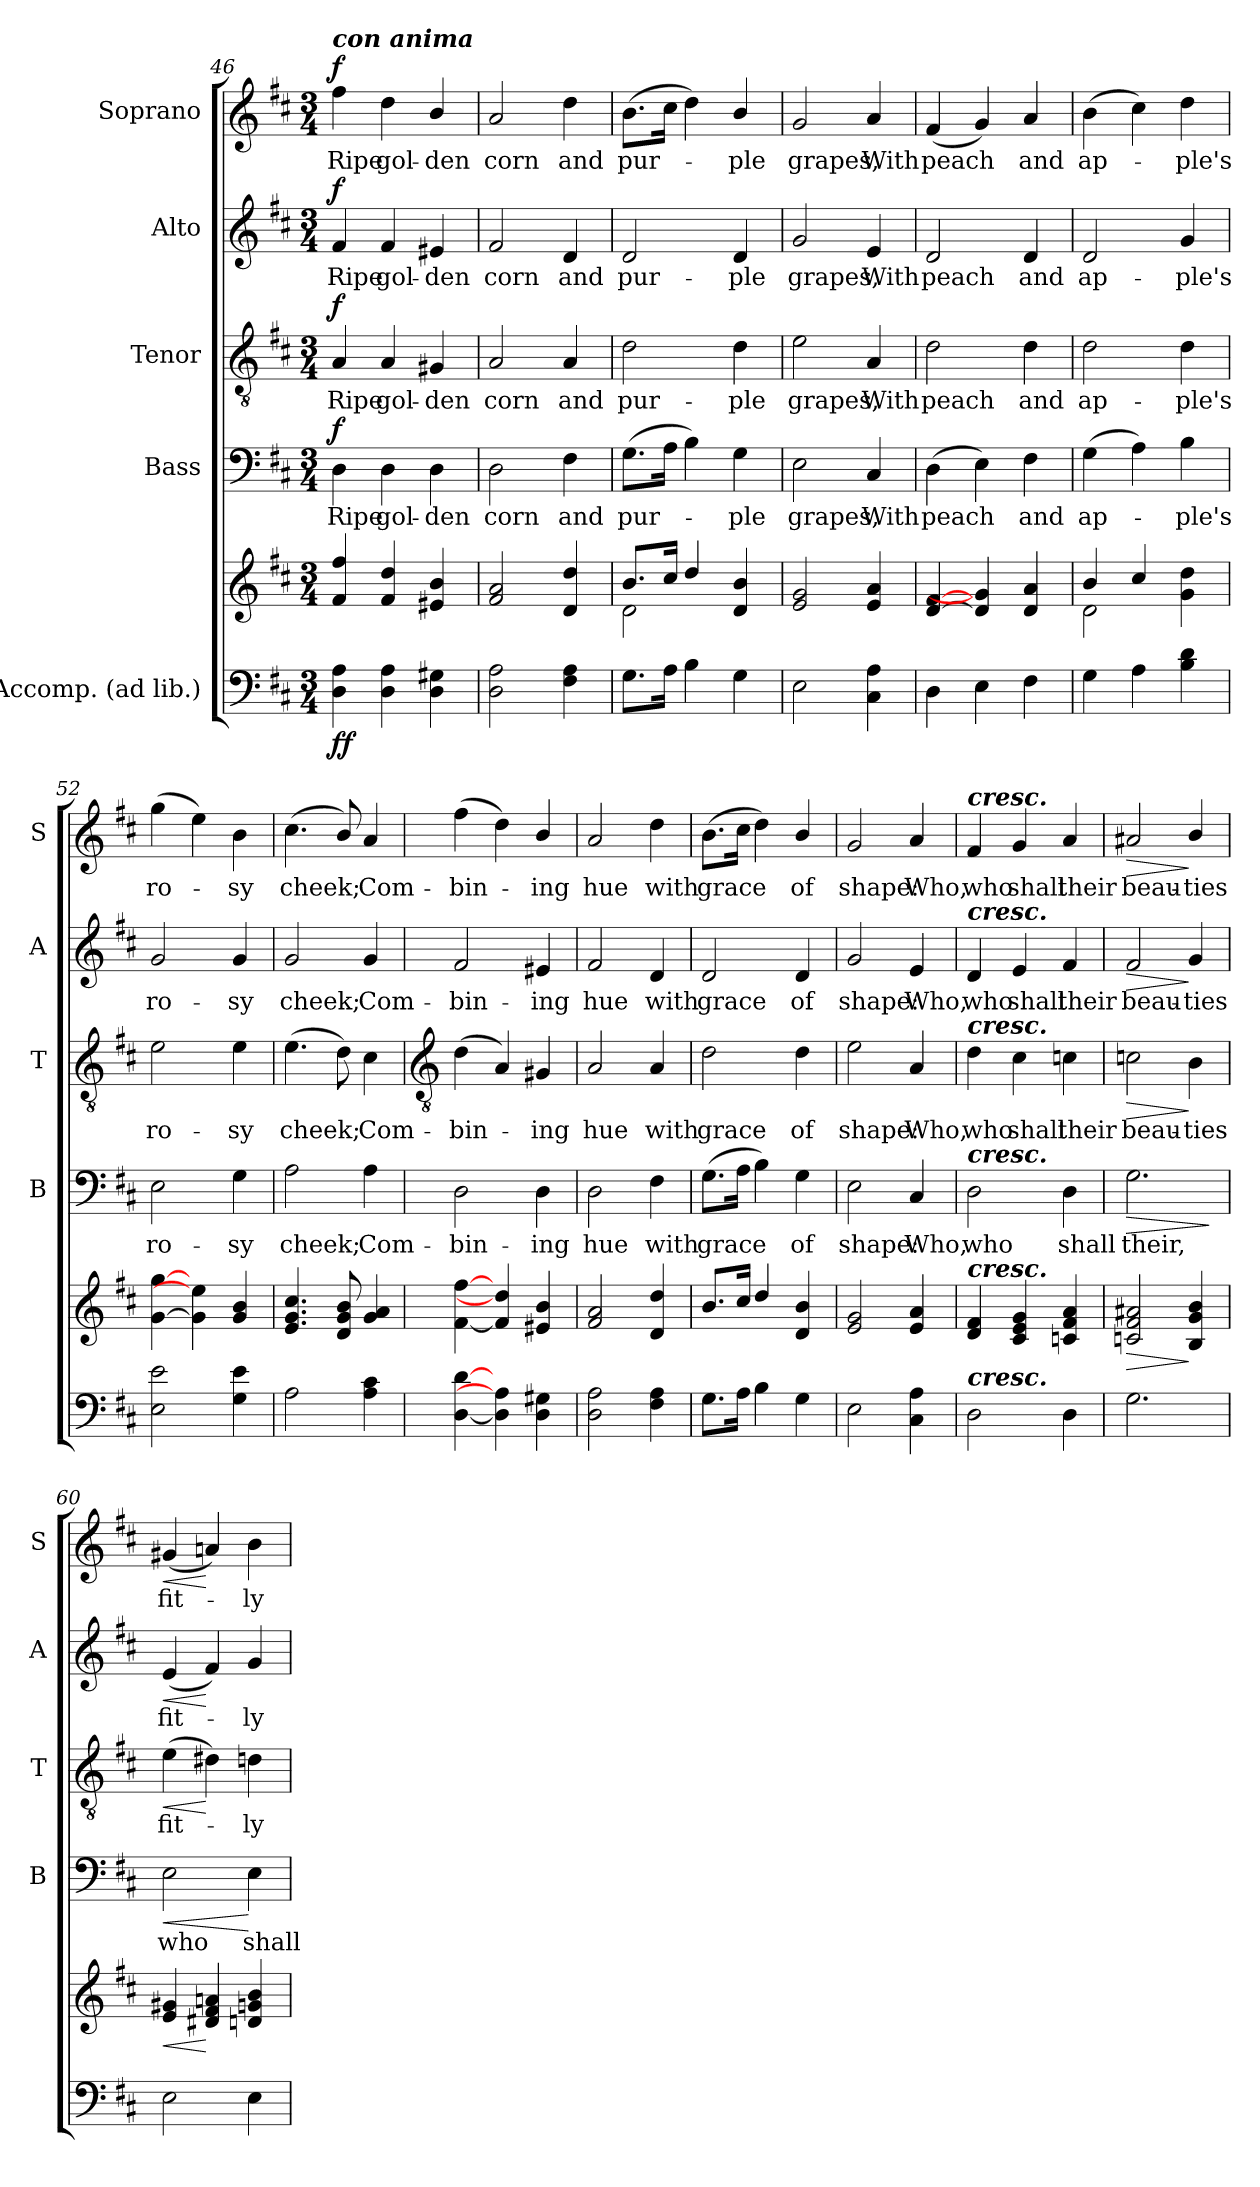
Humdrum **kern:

**kern	**kern	**dynam	**kern	**text	**dynam	**kern	**text	**dynam	**kern	**text	**dynam	**kern	**text	**dynam
*part5	*part5	*part5	*part4	*part4	*part4	*part3	*part3	*part3	*part2	*part2	*part2	*part1	*part1	*part1
*staff6	*staff5	*staff5/6	*staff4	*staff4	*staff4	*staff3	*staff3	*staff3	*staff2	*staff2	*staff2	*staff1	*staff1	*staff1
*I"Accomp. (ad lib.)	*	*	*I"Bass	*	*	*I"Tenor	*	*	*I"Alto	*	*	*I"Soprano	*	*
*	*	*	*I'B	*	*	*I'T	*	*	*I'A	*	*	*I'S	*	*
!!LO:LB:g=z
*clefF4	*clefG2	*	*clefF4	*	*	*clefGv2	*	*	*clefG2	*	*	*clefG2	*	*
*k[f#c#]	*k[f#c#]	*	*k[f#c#]	*	*	*k[f#c#]	*	*	*k[f#c#]	*	*	*k[f#c#]	*	*
*D:	*D:	*	*D:	*	*	*D:	*	*	*D:	*	*	*D:	*	*
*M3/4	*M3/4	*	*M3/4	*	*	*M3/4	*	*	*M3/4	*	*	*M3/4	*	*
*MM126	*MM126	*	*MM126	*	*	*MM126	*	*	*MM126	*	*	*MM126	*	*
=46	=46	=46	=46	=46	=46	=46	=46	=46	=46	=46	=46	=46	=46	=46
*	*^	*	*	*	*	*	*	*	*	*	*	*	*	*
!	!	!	!	!	!	!	!	!	!	!	!	!	!LO:TX:a:Bi:t=con anima	!	!
!	!	!LO:N:vis=1	!LO:DY:b=2	!	!LO:LY:b	!	!	!LO:LY:b	!	!	!LO:LY:b	!	!	!LO:LY:b	!
!	!	!	!LO:DY:n=1:b	!	!	!LO:DY:b	!	!	!LO:DY:b	!	!	!LO:DY:b	!	!	!LO:DY:b
4D 4A	4f# 4ff#	2.ryy	f f	4D	Ripe	f	4A	Ripe	f	4f#	Ripe	f	4ff#	Ripe	f
!	!	!	!	!	!LO:LY:b	!	!	!LO:LY:b	!	!	!LO:LY:b	!	!	!LO:LY:b	!
4D 4A	4f# 4dd	.	.	4D	gol-	.	4A	gol-	.	4f#	gol-	.	4dd	gol-	.
!	!	!	!	!	!LO:LY:b	!	!	!LO:LY:b	!	!	!LO:LY:b	!	!	!LO:LY:b	!
4D 4G#X	4e#X/ 4b/	.	.	4D	-den	.	4G#X	-den	.	4e#X	-den	.	4b/	-den	.
=47	=47	=47	=47	=47	=47	=47	=47	=47	=47	=47	=47	=47	=47	=47	=47
!	!	!LO:N:vis=1	!	!	!LO:LY:b	!	!	!LO:LY:b	!	!	!LO:LY:b	!	!	!LO:LY:b	!
2D 2A	2f# 2a	2.ryy	.	2D	corn	.	2A	corn	.	2f#	corn	.	2a	corn	.
!	!	!	!	!	!LO:LY:b	!	!	!LO:LY:b	!	!	!LO:LY:b	!	!	!LO:LY:b	!
4F# 4A	4d 4dd	.	.	4F#	and	.	4A	and	.	4d	and	.	4dd	and	.
=48	=48	=48	=48	=48	=48	=48	=48	=48	=48	=48	=48	=48	=48	=48	=48
!	!	!	!	!	!LO:LY:b	!	!	!LO:LY:b	!	!	!LO:LY:b	!	!	!LO:LY:b	!
8.GL	8.b/L	2d\	.	(>8.GL	pur-	.	2d	pur-	.	2d	pur-	.	(>8.bL	pur-	.
16AJ	16cc#/J	.	.	16AJ	.	.	.	.	.	.	.	.	16cc#J	.	.
4B	4dd/	.	.	4B)	.	.	.	.	.	.	.	.	4dd)	.	.
!	!	!	!	!	!LO:LY:b	!	!	!LO:LY:b	!	!	!LO:LY:b	!	!	!LO:LY:b	!
4G	4d/ 4b/	4ryy	.	4G	ple	.	4d	-ple	.	4d	-ple	.	4b/	ple	.
=49	=49	=49	=49	=49	=49	=49	=49	=49	=49	=49	=49	=49	=49	=49	=49
!	!	!LO:N:vis=1	!	!	!LO:LY:b	!	!	!LO:LY:b	!	!	!LO:LY:b	!	!	!LO:LY:b	!
2E	2e 2g	2.ryy	.	2E	grapes,	.	2e	grapes,	.	2g	grapes,	.	2g	grapes,	.
!	!	!	!	!	!LO:LY:b	!	!	!LO:LY:b	!	!	!LO:LY:b	!	!	!LO:LY:b	!
4C# 4A	4e 4a	.	.	4C#	With	.	4A	With	.	4e	With	.	4a	With	.
=50	=50	=50	=50	=50	=50	=50	=50	=50	=50	=50	=50	=50	=50	=50	=50
!	!	!LO:N:vis=1	!	!	!LO:LY:b	!	!	!LO:LY:b	!	!	!LO:LY:b	!	!	!LO:LY:b	!
4D	[4d [4f#	2.ryy	.	(>4D	peach	.	2d	peach	.	2d	peach	.	(<4f#	peach	.
4E	4d] 4g]	.	.	4E)	.	.	.	.	.	.	.	.	4g)	.	.
!	!	!	!	!	!LO:LY:b	!	!	!LO:LY:b	!	!	!LO:LY:b	!	!	!LO:LY:b	!
4F#	4d 4a	.	.	4F#	and	.	4d	and	.	4d	and	.	4a	and	.
=51	=51	=51	=51	=51	=51	=51	=51	=51	=51	=51	=51	=51	=51	=51	=51
!	!	!	!	!	!LO:LY:b	!	!	!LO:LY:b	!	!	!LO:LY:b	!	!	!LO:LY:b	!
4G	4b/	2d\	.	(>4G	ap-	.	2d	ap-	.	2d	ap-	.	(>4b	ap-	.
4A	4cc#/	.	.	4A)	.	.	.	.	.	.	.	.	4cc#)	.	.
!	!	!	!	!	!LO:LY:b	!	!	!LO:LY:b	!	!	!LO:LY:b	!	!	!LO:LY:b	!
4B 4d	4g 4dd	4ryy	.	4B	ple's	.	4d	-ple's	.	4g	-ple's	.	4dd	ple's	.
=52	=52	=52	=52	=52	=52	=52	=52	=52	=52	=52	=52	=52	=52	=52	=52
!	!	!	!	!	!LO:LY:b	!	!	!LO:LY:b	!	!	!LO:LY:b	!	!	!LO:LY:b	!
2E 2e	[4g\ [4gg\	2.ryy	.	2E	ro-	.	2e	ro-	.	2g	ro-	.	(>4gg	ro-	.
.	4g\] 4ee\]	.	.	.	.	.	.	.	.	.	.	.	4ee)	.	.
!	!	!	!	!	!LO:LY:b	!	!	!LO:LY:b	!	!	!LO:LY:b	!	!	!LO:LY:b	!
4G 4e	4g 4b	.	.	4G	-sy	.	4e	-sy	.	4g	-sy	.	4b	sy	.
=53	=53	=53	=53	=53	=53	=53	=53	=53	=53	=53	=53	=53	=53	=53	=53
!	!	!	!	!	!LO:LY:b	!	!	!LO:LY:b	!	!	!LO:LY:b	!	!	!LO:LY:b	!
2A	4.e/ 4.g/ 4.cc#/	2.ryy	.	2A	cheek;	.	(>4.e	cheek;	.	2g	cheek;	.	(<4.cc#	cheek;	.
.	8d/ 8g/ 8b/	.	.	.	.	.	8d)	.	.	.	.	.	8b/)	.	.
!	!	!	!	!	!LO:LY:b	!	!	!LO:LY:b	!	!	!LO:LY:b	!	!	!LO:LY:b	!
4A 4c#	4g 4a	.	.	4A	Com-	.	4c#	Com-	.	4g	Com-	.	4a	Com-	.
*	*v	*v	*	*	*	*	*	*	*	*	*	*	*	*	*
!!LO:LB:g=z
=54	=54	=54	=54	=54	=54	=54	=54	=54	=54	=54	=54	=54	=54	=54
*	*	*	*	*	*	*clefGv2	*	*	*	*	*	*	*	*
!	!	!	!	!LO:LY:b	!	!	!LO:LY:b	!	!	!LO:LY:b	!	!	!LO:LY:b	!
[4D [4d	[4f#\ [4ff#\	.	2D	-bin-	.	(<4d	-bin-	.	2f#	-bin-	.	(>4ff#	-bin-	.
4D] 4A]	4f#/] 4dd/]	.	.	.	.	4A)	.	.	.	.	.	4dd)	.	.
!	!	!	!	!LO:LY:b	!	!	!LO:LY:b	!	!	!LO:LY:b	!	!	!LO:LY:b	!
4D 4G#X	4e#X/ 4b/	.	4D	-ing	.	4G#X	ing	.	4e#X	-ing	.	4b/	ing	.
=55	=55	=55	=55	=55	=55	=55	=55	=55	=55	=55	=55	=55	=55	=55
!	!	!	!	!LO:LY:b	!	!	!LO:LY:b	!	!	!LO:LY:b	!	!	!LO:LY:b	!
2D 2A	2f# 2a	.	2D	hue	.	2A	hue	.	2f#	hue	.	2a	hue	.
!	!	!	!	!LO:LY:b	!	!	!LO:LY:b	!	!	!LO:LY:b	!	!	!LO:LY:b	!
4F# 4A	4d 4dd	.	4F#	with	.	4A	with	.	4d	with	.	4dd	with	.
=56	=56	=56	=56	=56	=56	=56	=56	=56	=56	=56	=56	=56	=56	=56
!	!	!	!	!LO:LY:b	!	!	!LO:LY:b	!	!	!LO:LY:b	!	!	!LO:LY:b	!
8.GL	8.b/L	.	(>8.GL	grace	.	2d	grace	.	2d	grace	.	(>8.bL	grace	.
16AJ	16cc#/J	.	16AJ	.	.	.	.	.	.	.	.	16cc#J	.	.
4B	4dd/	.	4B)	.	.	.	.	.	.	.	.	4dd)	.	.
!	!	!	!	!LO:LY:b	!	!	!LO:LY:b	!	!	!LO:LY:b	!	!	!LO:LY:b	!
4G	4d/ 4b/	.	4G	of	.	4d	of	.	4d	of	.	4b/	of	.
=57	=57	=57	=57	=57	=57	=57	=57	=57	=57	=57	=57	=57	=57	=57
!	!	!	!	!LO:LY:b	!	!	!LO:LY:b	!	!	!LO:LY:b	!	!	!LO:LY:b	!
2E	2e 2g	.	2E	shape:	.	2e	shape:	.	2g	shape:	.	2g	shape:	.
!	!	!	!	!LO:LY:b	!	!	!LO:LY:b	!	!	!LO:LY:b	!	!	!LO:LY:b	!
4C# 4A	4e 4a	.	4C#	Who,	.	4A	Who,	.	4e	Who,	.	4a	Who,	.
=58	=58	=58	=58	=58	=58	=58	=58	=58	=58	=58	=58	=58	=58	=58
!	!	!	!	!	!	!	!	!	!	!	!	!LO:TX:a:Bi:t=cresc.	!	!
!	!	!	!	!	!	!	!	!	!LO:TX:a:Bi:t=cresc.	!	!	!	!	!
!	!	!	!	!	!	!LO:TX:a:Bi:t=cresc.	!	!	!	!	!	!	!	!
!	!	!	!LO:TX:a:Bi:t=cresc.	!	!	!	!	!	!	!	!	!	!	!
!	!LO:TX:a:Bi:t=cresc.	!	!	!	!	!	!	!	!	!	!	!	!	!
!LO:TX:a:Bi:t=cresc.	!	!	!	!	!	!	!	!	!	!	!	!	!	!
!	!	!	!	!LO:LY:b	!	!	!LO:LY:b	!	!	!LO:LY:b	!	!	!LO:LY:b	!
2D	4d 4f#	.	2D	who	.	4d	who	.	4d	who	.	4f#	who	.
!	!	!	!	!	!	!	!LO:LY:b	!	!	!LO:LY:b	!	!	!LO:LY:b	!
.	4c# 4e 4g	.	.	.	.	4c#	shall	.	4e	shall	.	4g	shall	.
!	!	!	!	!LO:LY:b	!	!	!LO:LY:b	!	!	!LO:LY:b	!	!	!LO:LY:b	!
4D	4cn 4f# 4a	.	4D	shall	.	4cn	their	.	4f#	their	.	4a	their	.
=59	=59	=59	=59	=59	=59	=59	=59	=59	=59	=59	=59	=59	=59	=59
!	!	!LO:HP:b	!	!LO:LY:b	!LO:HP:b	!	!LO:LY:b	!LO:HP:b	!	!LO:LY:b	!LO:HP:b	!	!LO:LY:b	!LO:HP:b
2.G	2cn 2f# 2a#X	>	2.G	their,	>	2cn	beau-	>	2f#	beau-	>	2a#X	beau-	>
!	!	!	!	!	!	!	!LO:LY:b	!	!	!LO:LY:b	!	!	!LO:LY:b	!
.	4B/ 4g/ 4b/	]	.	.	.	4B	-ties	]	4g	-ties	]	4b/	-ties	]
.	.	.	.	.	]	.	.	.	.	.	.	.	.	.
=60	=60	=60	=60	=60	=60	=60	=60	=60	=60	=60	=60	=60	=60	=60
!	!	!LO:HP:b	!	!LO:LY:b	!LO:HP:b	!	!LO:LY:b	!LO:HP:b	!	!LO:LY:b	!LO:HP:b	!	!LO:LY:b	!LO:HP:b
2E	4e 4g#X	<	2E	who	<	(>4e	fit-	<	(<4e	fit-	<	(<4g#X	fit-	<
.	4d#X 4f# 4an	[	.	.	.	4d#X)	.	[	4f#)	.	[	4an)	.	[
!	!	!	!	!LO:LY:b	!	!	!LO:LY:b	!	!	!LO:LY:b	!	!	!LO:LY:b	!
4E	4dn 4gn 4b	.	4E	shall	[	4dn	ly	.	4g	ly	.	4b	ly	.
=	=	=	=	=	=	=	=	=	=	=	=	=	=	=
*-	*-	*-	*-	*-	*-	*-	*-	*-	*-	*-	*-	*-	*-	*-
